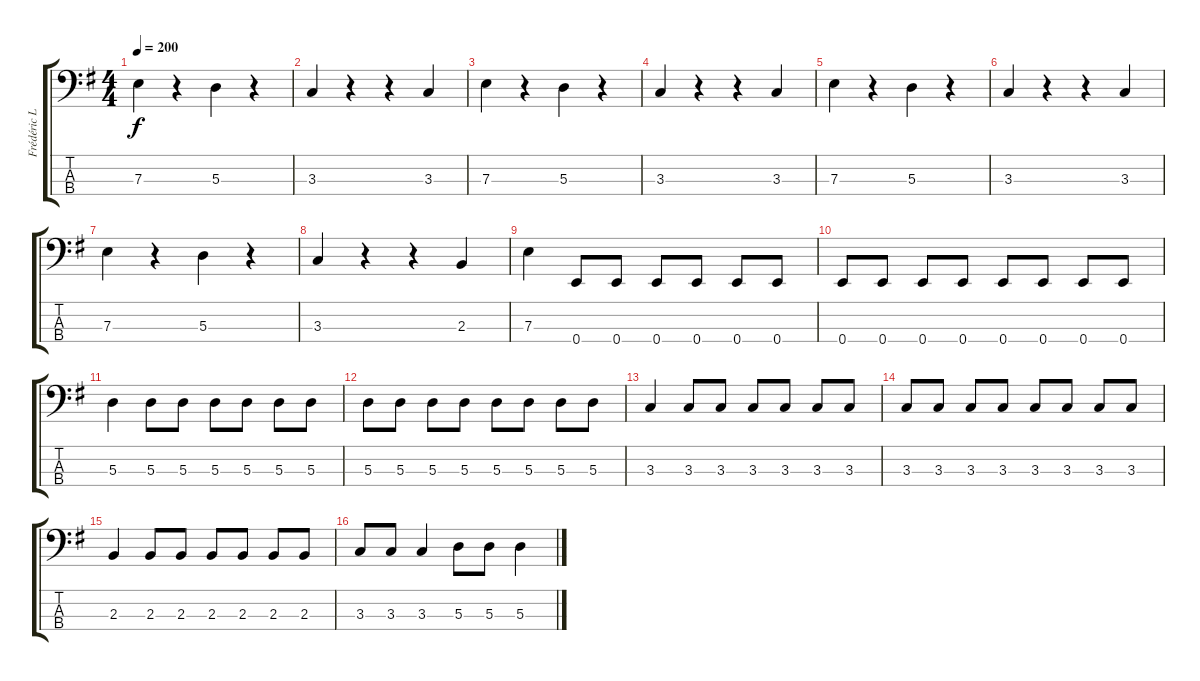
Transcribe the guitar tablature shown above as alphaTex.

\track ("Frédéric Leclercq" "Frédéric L") {instrument electricbasspick}
\staff {score tabs}
\tuning (G2 D2 A1 E1) {hide}
\ts (4 4)
\tempo 200
\clef f4
\ks g
7.3.4{dy f} r.4 5.3.4 r.4 |
3.3.4 r.4 r.4 3.3.4 |
7.3.4 r.4 5.3.4 r.4 |
3.3.4 r.4 r.4 3.3.4 |
7.3.4 r.4 5.3.4 r.4 |
3.3.4 r.4 r.4 3.3.4 |
7.3.4 r.4 5.3.4 r.4 |
3.3.4 r.4 r.4 2.3.4 |
7.3.4 0.4.8 0.4.8 0.4.8 0.4.8 0.4.8 0.4.8 |
0.4.8 0.4.8 0.4.8 0.4.8 0.4.8 0.4.8 0.4.8 0.4.8 |
5.3.4 5.3.8 5.3.8 5.3.8 5.3.8 5.3.8 5.3.8 |
5.3.8 5.3.8 5.3.8 5.3.8 5.3.8 5.3.8 5.3.8 5.3.8 |
3.3.4 3.3.8 3.3.8 3.3.8 3.3.8 3.3.8 3.3.8 |
3.3.8 3.3.8 3.3.8 3.3.8 3.3.8 3.3.8 3.3.8 3.3.8 |
2.3.4 2.3.8 2.3.8 2.3.8 2.3.8 2.3.8 2.3.8 |
3.3.8 3.3.8 3.3.4 5.3.8 5.3.8 5.3.4
